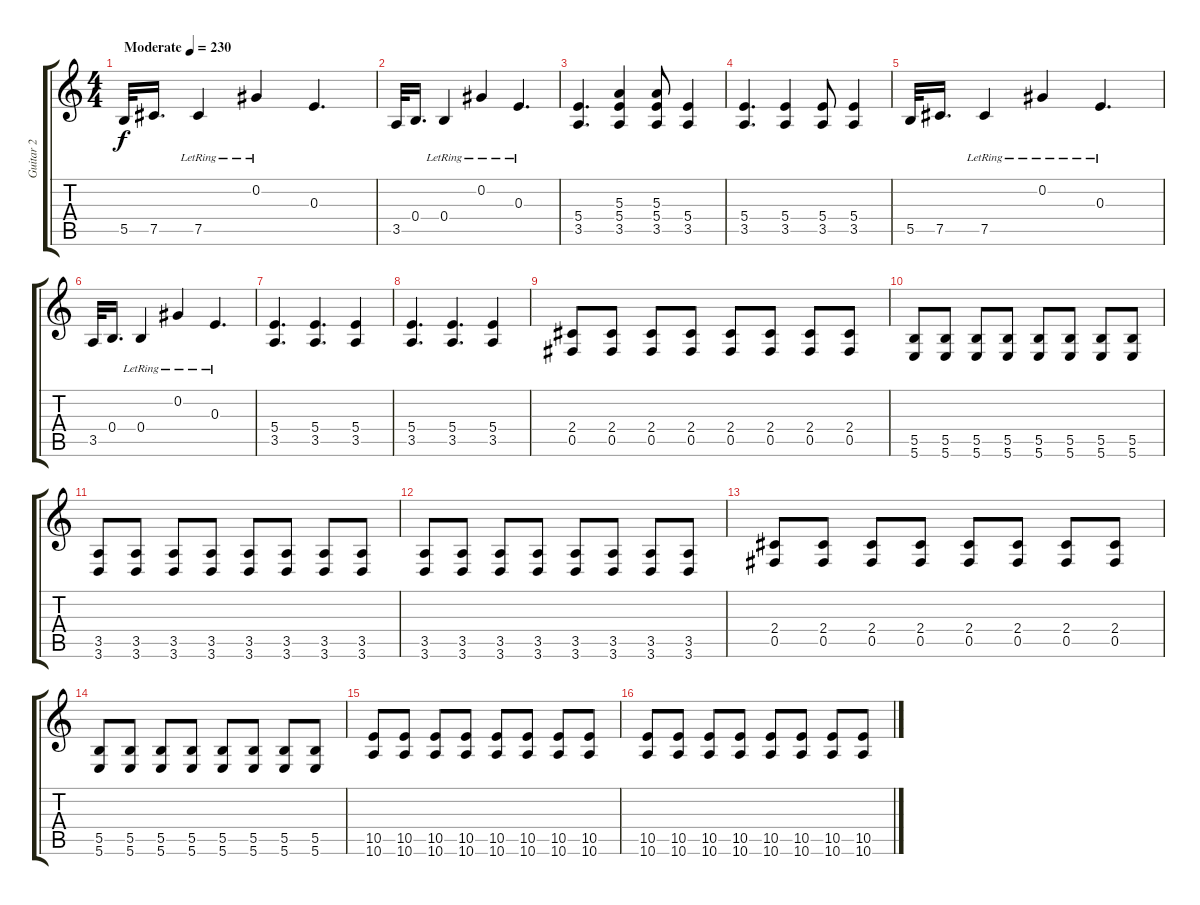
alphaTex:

\track ("Guitar 2" "Guitar 2") {instrument distortionguitar}
\staff {score tabs}
\tuning (Db4 Ab3 E3 B2 Gb2 B1) {hide}
\ts (4 4)
\tempo (230 "Moderate")
\clef g2
\ks c
5.5.32{dy f instrument distortionguitar} 7.5.16{d} 7.5{lr}.4 0.2{lr}.4 0.3.4{d} |
3.5.32 0.4.16{d} 0.4{lr}.4 0.2{lr}.4 0.3{lr}.4{d} |
(5.4 3.5).4{d} (5.3 5.4 3.5).4 (5.3 5.4 3.5).8 (5.4 3.5).4 |
(5.4 3.5).4{d} (5.4 3.5).4 (5.4 3.5).8 (5.4 3.5).4 |
5.5.32 7.5.16{d} 7.5{lr}.4 0.2{lr}.4 0.3{lr}.4{d} |
3.5.32 0.4.16{d} 0.4{lr}.4 0.2{lr}.4 0.3{lr}.4{d} |
(5.4 3.5).4{d} (5.4 3.5).4{d} (5.4 3.5).4 |
(5.4 3.5).4{d} (5.4 3.5).4{d} (5.4 3.5).4 |
(2.4 0.5).8 (2.4 0.5).8 (2.4 0.5).8 (2.4 0.5).8 (2.4 0.5).8 (2.4 0.5).8 (2.4 0.5).8 (2.4 0.5).8 |
(5.5 5.6).8 (5.5 5.6).8 (5.5 5.6).8 (5.5 5.6).8 (5.5 5.6).8 (5.5 5.6).8 (5.5 5.6).8 (5.5 5.6).8 |
(3.5 3.6).8 (3.5 3.6).8 (3.5 3.6).8 (3.5 3.6).8 (3.5 3.6).8 (3.5 3.6).8 (3.5 3.6).8 (3.5 3.6).8 |
(3.5 3.6).8 (3.5 3.6).8 (3.5 3.6).8 (3.5 3.6).8 (3.5 3.6).8 (3.5 3.6).8 (3.5 3.6).8 (3.5 3.6).8 |
(2.4 0.5).8 (2.4 0.5).8 (2.4 0.5).8 (2.4 0.5).8 (2.4 0.5).8 (2.4 0.5).8 (2.4 0.5).8 (2.4 0.5).8 |
(5.5 5.6).8 (5.5 5.6).8 (5.5 5.6).8 (5.5 5.6).8 (5.5 5.6).8 (5.5 5.6).8 (5.5 5.6).8 (5.5 5.6).8 |
(10.5 10.6).8 (10.5 10.6).8 (10.5 10.6).8 (10.5 10.6).8 (10.5 10.6).8 (10.5 10.6).8 (10.5 10.6).8 (10.5 10.6).8 |
(10.5 10.6).8 (10.5 10.6).8 (10.5 10.6).8 (10.5 10.6).8 (10.5 10.6).8 (10.5 10.6).8 (10.5 10.6).8 (10.5 10.6).8
